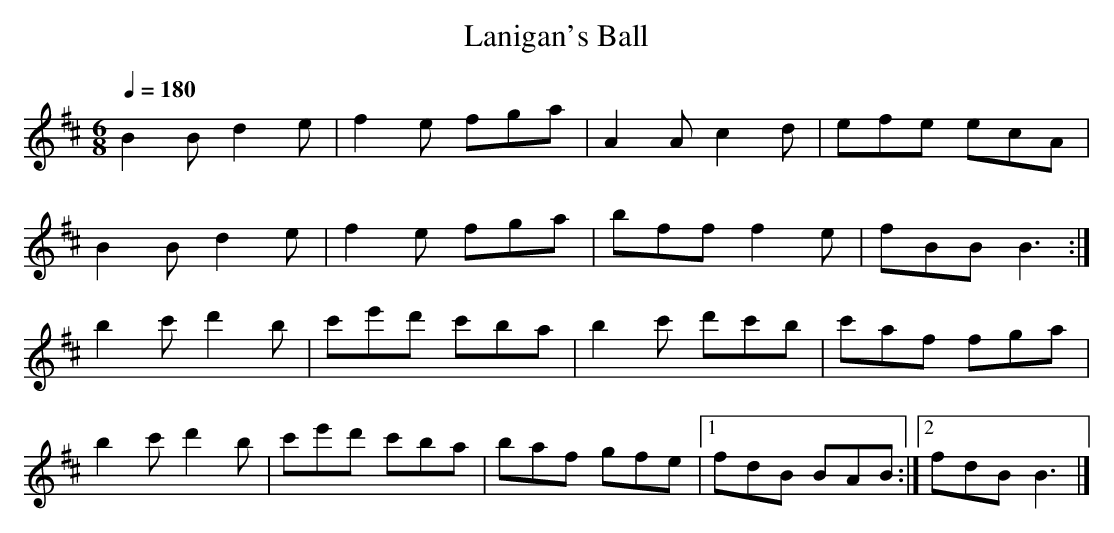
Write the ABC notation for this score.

X:1
T:Lanigan's Ball
M:6/8
L:1/8
Q:1/4=180
K:Bm
B2B d2e|f2e fga| A2A c2d|efe ecA|
B2B d2e|f2e fga| bff f2e| fBB B3:|
b2c' d'2b|c'e'd' c'ba| b2c' d'c'b|c'af fga|
b2c' d'2b|c'e'd' c'ba| baf gfe| [1 fdB BAB:| [2 fdB B3|]
